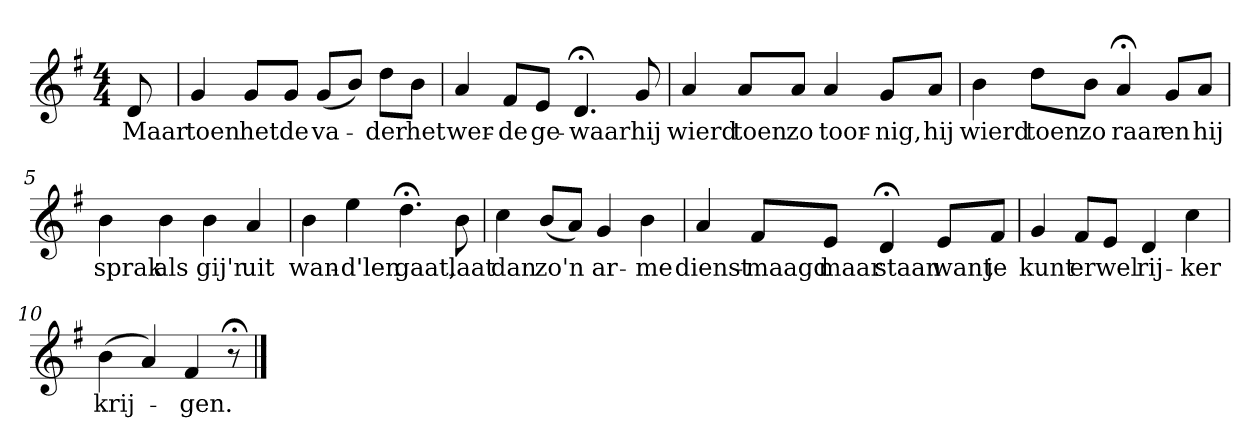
**kern	**text
*part1	*part1
*staff1	*staff1
*k[f#]	*
*G:	*
*M4/4	*
*MM120	*
=	=
8d	Maar
=1	=1
4g	toen
8gL	het
8gJ	de
(8gL	va-
8bJ)	.
8ddL	-der
8bJ	het
=2	=2
4a	wer-
8f#L	-de
8eJ	ge-
4.d;<	-waar
8g	hij
=3	=3
4a	wierd
8aL	toen
8aJ	zo
4a	toor-
8gL	-nig,
8aJ	hij
=4	=4
4b	wierd
8ddL	toen
8bJ	zo
4a;<	raar
8gL	en
8aJ	hij
=5	=5
4b	sprak
4b	als
4b	gij'r
4a	uit
=6	=6
4b	wan-
4ee	-d'len
4.dd;<	gaat,
8b	laat
=7	=7
4cc	dan
(8bL	zo'n
8aJ)	.
4g	ar-
4b	-me
=8	=8
4a	dienst-
8f#L	-maagd
8eJ	maar
4d;<	staan
8eL	want
8f#J	je
=9	=9
4g	kunt
8f#L	er
8eJ	wel
4d	rij-
4cc	-ker
=10	=10
(4b	krij-
4a)	.
4f#	-gen.
8r;<	.
==	==
*-	*-
